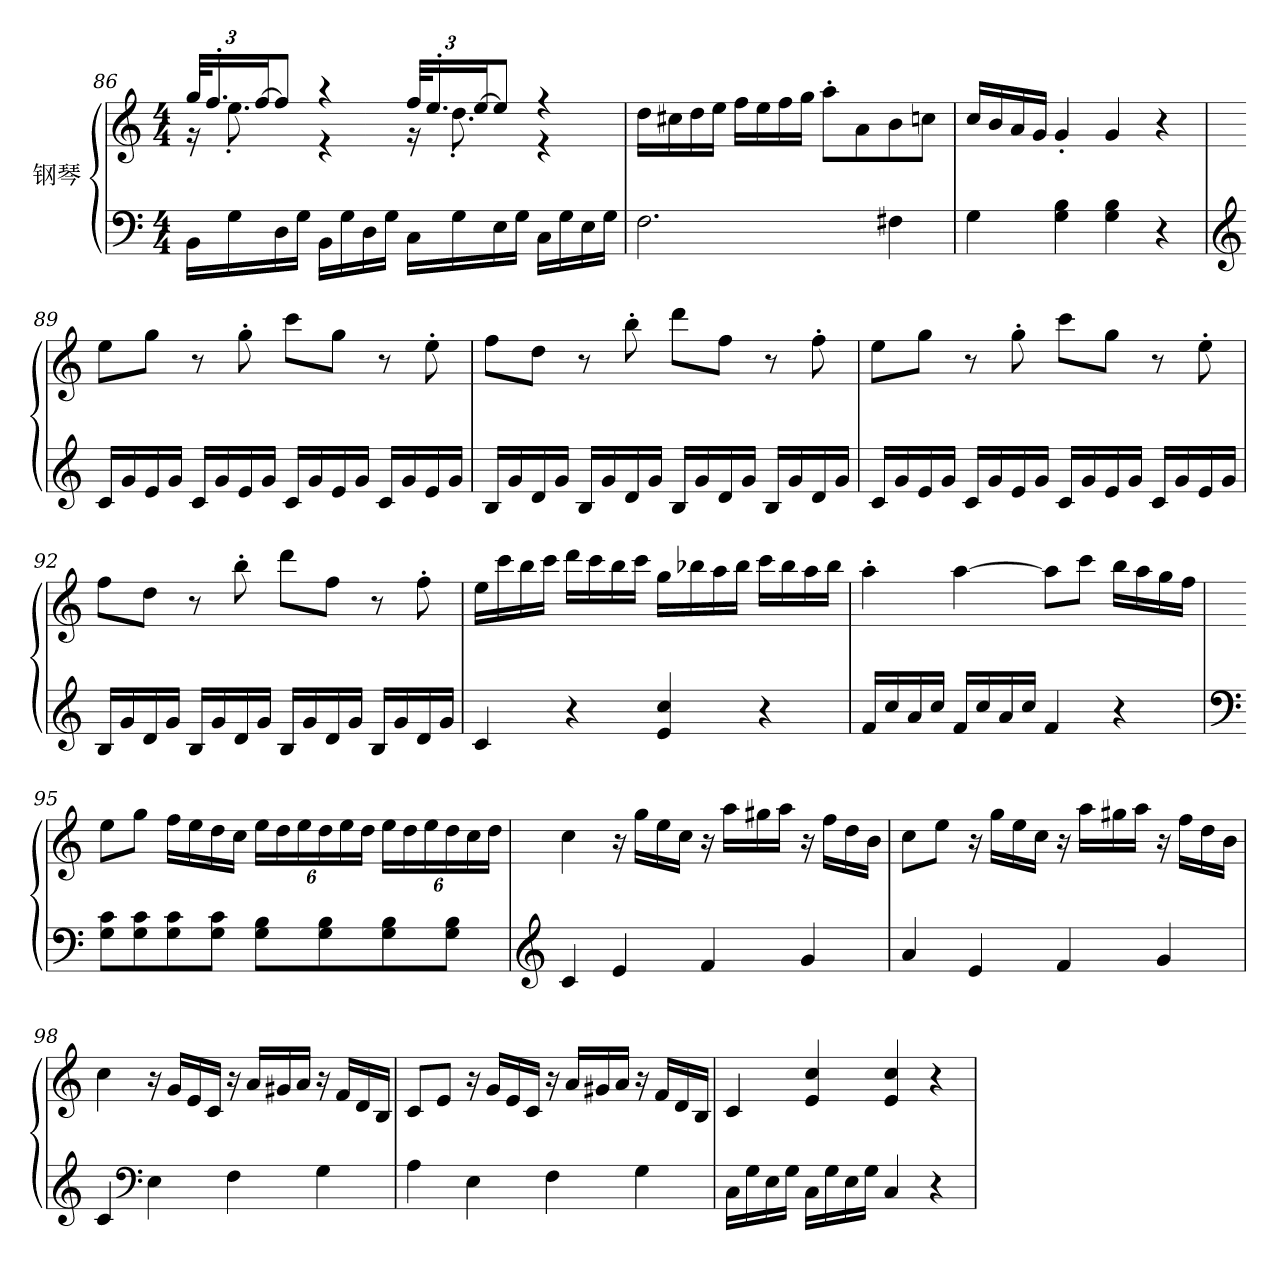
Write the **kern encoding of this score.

**kern	**kern
*part1	*part1
*staff2	*staff1
*I"钢琴	*
!!LO:LB:g=z
*clefF4	*clefG2
*k[]	*k[]
*M4/4	*M4/4
*	*Xbrackettup
=86	=86
*	*^
16BB\LL	48gg/KLL	16r
.	24.ff'/	.
16G\	.	8.ee'\
.	[24ff/J	.
16D\	8ff/J]	.
16G\JJ	.	.
16BB\LL	4r	4r
16G\	.	.
16D\	.	.
16G\JJ	.	.
16C\LL	48ff/KLL	16r
.	24.ee'/	.
16G\	.	8.dd'\
.	[24ee/J	.
16E\	8ee/J]	.
16G\JJ	.	.
16C\LL	4r	4r
16G\	.	.
16E\	.	.
16G\JJ	.	.
*	*v	*v
=87	=87
2.F\	16dd\LL
.	16cc#X\
.	16dd\
.	16ee\JJ
.	16ff\LL
.	16ee\
.	16ff\
.	16gg\JJ
.	8aa'\L
.	8a\
4F#X\	8b\
.	8ccn\J
=88	=88
4G\	16cc/LL
.	16b/
.	16a/
.	16g/JJ
4G\ 4B\	4g'/
4G\ 4B\	4g/
4r	4r
!!LO:LB:g=z
=89	=89
*clefG2	*
16c/LL	8ee\L
16g/	.
16e/	8gg\J
16g/JJ	.
16c/LL	8r
16g/	.
16e/	8gg'\
16g/JJ	.
16c/LL	8ccc\L
16g/	.
16e/	8gg\J
16g/JJ	.
16c/LL	8r
16g/	.
16e/	8ee'\
16g/JJ	.
=90	=90
16B/LL	8ff\L
16g/	.
16d/	8dd\J
16g/JJ	.
16B/LL	8r
16g/	.
16d/	8bb'\
16g/JJ	.
16B/LL	8ddd\L
16g/	.
16d/	8ff\J
16g/JJ	.
16B/LL	8r
16g/	.
16d/	8ff'\
16g/JJ	.
=91	=91
16c/LL	8ee\L
16g/	.
16e/	8gg\J
16g/JJ	.
16c/LL	8r
16g/	.
16e/	8gg'\
16g/JJ	.
16c/LL	8ccc\L
16g/	.
16e/	8gg\J
16g/JJ	.
16c/LL	8r
16g/	.
16e/	8ee'\
16g/JJ	.
!!LO:LB:g=z
=92	=92
16B/LL	8ff\L
16g/	.
16d/	8dd\J
16g/JJ	.
16B/LL	8r
16g/	.
16d/	8bb'\
16g/JJ	.
16B/LL	8ddd\L
16g/	.
16d/	8ff\J
16g/JJ	.
16B/LL	8r
16g/	.
16d/	8ff'\
16g/JJ	.
=93	=93
4c/	16ee\LL
.	16ccc\
.	16bb\
.	16ccc\JJ
4r	16ddd\LL
.	16ccc\
.	16bb\
.	16ccc\JJ
4e/ 4cc/	16gg\LL
.	16bb-X\
.	16aa\
.	16bb-\JJ
4r	16ccc\LL
.	16bb-\
.	16aa\
.	16bb-\JJ
!!LO:LB:g=z
=94	=94
16f/LL	4aa'\
16cc/	.
16a/	.
16cc/JJ	.
16f/LL	[4aa\
16cc/	.
16a/	.
16cc/JJ	.
4f/	8aa\L]
.	8ccc\J
4r	16bb\LL
.	16aa\
.	16gg\
.	16ff\JJ
=95	=95
*clefF4	*
8G\ 8c\L	8ee\L
8G\ 8c\	8gg\J
8G\ 8c\	16ff\LL
.	16ee\
8G\ 8c\J	16dd\
.	16cc\JJ
8G\ 8B\L	24ee\LL
.	24dd\
.	24ee\
8G\ 8B\	24dd\
.	24ee\
.	24dd\JJ
8G\ 8B\	24ee\LL
.	24dd\
.	24ee\
8G\ 8B\J	24dd\
.	24cc\
.	24dd\JJ
!!LO:PB:g=z
=96	=96
*clefG2	*
4c/	4cc\
4e/	16r
.	16gg\LL
.	16ee\
.	16cc\JJ
4f/	16r
.	16aa\LL
.	16gg#X\
.	16aa\JJ
4g/	16r
.	16ff\LL
.	16dd\
.	16b\JJ
=97	=97
4a/	8cc\L
.	8ee\J
4e/	16r
.	16gg\LL
.	16ee\
.	16cc\JJ
4f/	16r
.	16aa\LL
.	16gg#X\
.	16aa\JJ
4g/	16r
.	16ff\LL
.	16dd\
.	16b\JJ
=98	=98
4c/	4cc\
*clefF4	*
4E\	16r
.	16g/LL
.	16e/
.	16c/JJ
4F\	16r
.	16a/LL
.	16g#X/
.	16a/JJ
4G\	16r
.	16f/LL
.	16d/
.	16B/JJ
!!LO:LB:g=z
=99	=99
4A\	8c/L
.	8e/J
4E\	16r
.	16g/LL
.	16e/
.	16c/JJ
4F\	16r
.	16a/LL
.	16g#X/
.	16a/JJ
4G\	16r
.	16f/LL
.	16d/
.	16B/JJ
=100	=100
16C\LL	4c/
16G\	.
16E\	.
16G\JJ	.
16C\LL	4e/ 4cc/
16G\	.
16E\	.
16G\JJ	.
4C/	4e/ 4cc/
4r	4r
=	=
*-	*-
